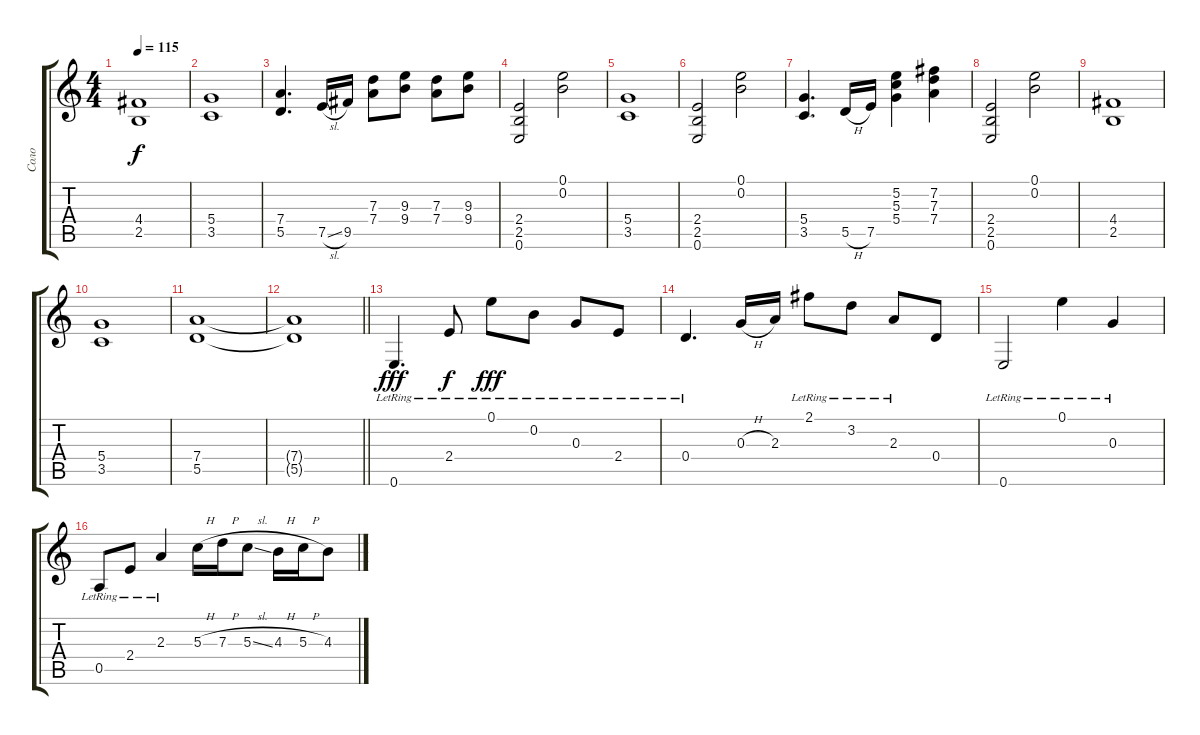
\track ("Соло" "Соло") {instrument distortionguitar}
\staff {score tabs}
\tuning (E4 B3 G3 D3 A2 E2) {hide}
\ts (4 4)
\tempo 115
\clef g2
\ks c
(4.4 2.5).1{dy f} |
(5.4 3.5).1 |
(7.4 5.5).4{d} 7.5{sl}.16 9.5.16 (7.3 7.4).8 (9.3 9.4).8 (7.3 7.4).8 (9.3 9.4).8 |
(2.4 2.5 0.6).2 (0.1 0.2).2 |
(5.4 3.5).1 |
(2.4 2.5 0.6).2 (0.1 0.2).2 |
(5.4 3.5).4{d} 5.5{h}.16 7.5.16 (5.2 5.3 5.4).4 (7.2 7.3 7.4).4 |
(2.4 2.5 0.6).2 (0.1 0.2).2 |
(4.4 2.5).1 |
(5.4 3.5).1 |
(7.4 5.5).1 |
\barLineRight lightlight
(7.4{t} 5.5{t}).1 |
0.6{lr}.4{d dy fff volume 16 instrument electricguitarclean} 2.4{lr}.8{dy f} 0.1{lr}.8{dy fff} 0.2{lr}.8 0.3{lr}.8 2.4{lr}.8 |
0.4{lr}.4{d} 0.3{h}.16 2.3.16 2.1{lr}.8 3.2{lr}.8 2.3{lr}.8 0.4.8 |
0.6{lr}.2 0.1{lr}.4 0.3{lr}.4 |
0.5{lr}.8 2.4{lr}.8 2.3{lr}.4 5.3{h}.16 7.3{h}.16 5.3{sl}.8 4.3{h}.16 5.3{h}.16 4.3.8
